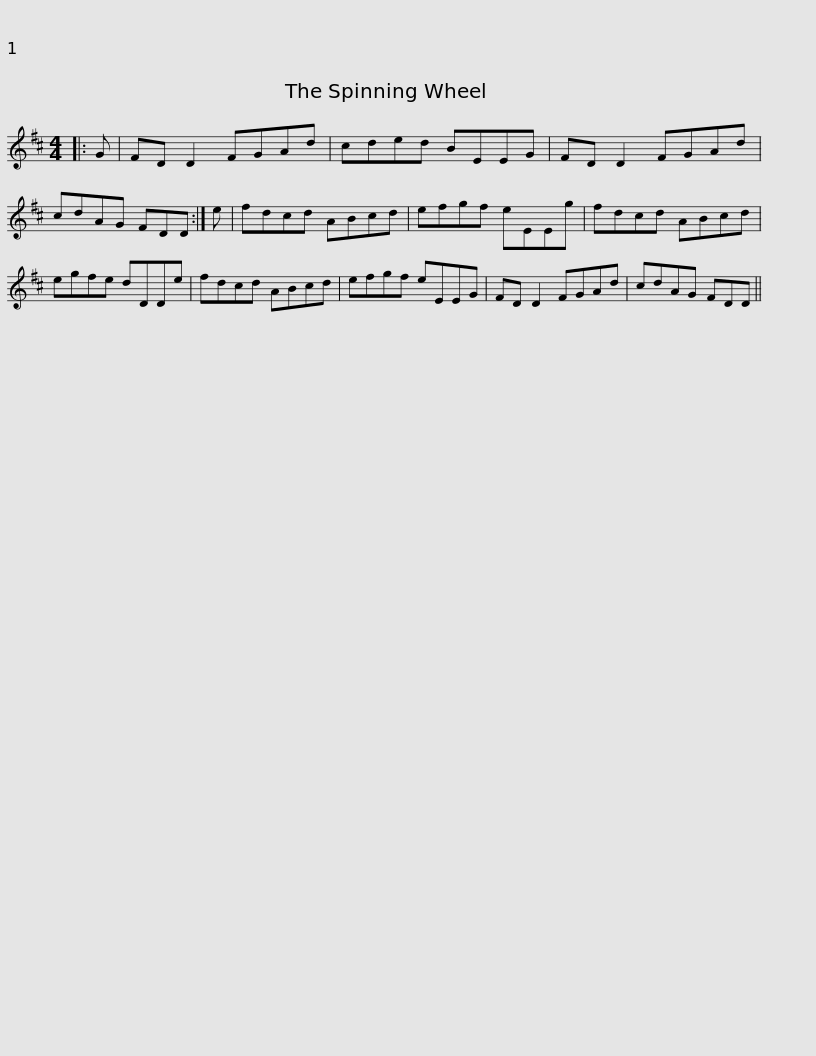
X:1
L:1/8
M:4/4
I:linebreak $
K:D
V:1 treble
V:1
|: G | FD D2 FGAd | cded BEEG | FD D2 FGAd | cdAG FDD :| %5
 e | fdcd ABcd |$ efgf eEEg | fdcd ABcd | egfe dDDe | %10
 fdcd ABcd | efgf eEEG |$ FD D2 FGAd | cdAG FDD || %14
